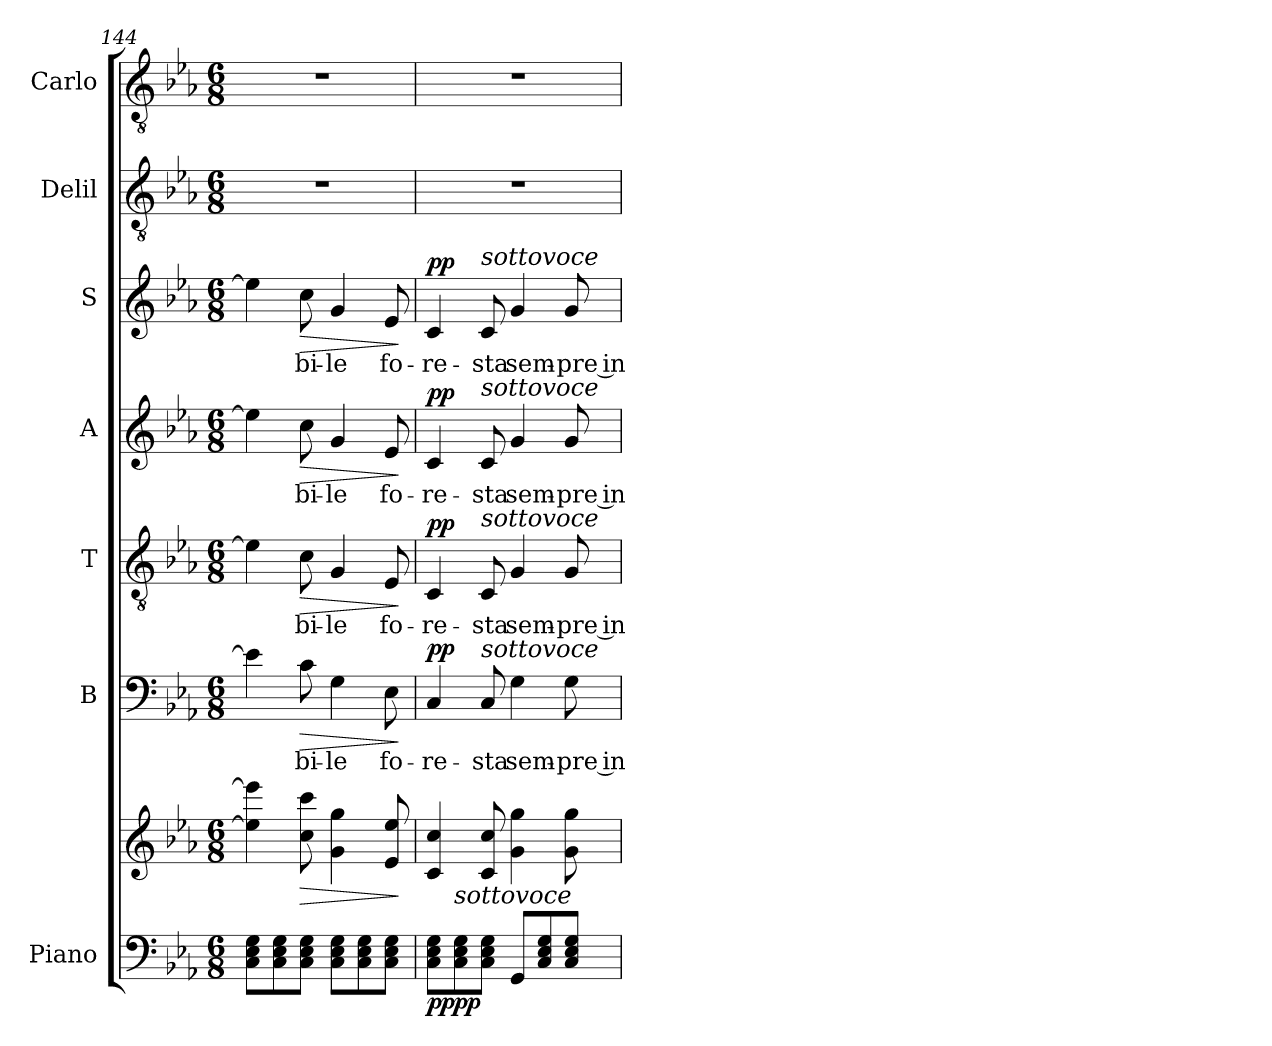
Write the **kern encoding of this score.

**kern	**kern	**dynam	**kern	**text	**dynam	**kern	**text	**dynam	**kern	**text	**dynam	**kern	**text	**dynam	**kern	**kern
*part7	*part7	*part7	*part6	*part6	*part6	*part5	*part5	*part5	*part4	*part4	*part4	*part3	*part3	*part3	*part2	*part1
*staff8	*staff7	*staff7/8	*staff6	*staff6	*staff6	*staff5	*staff5	*staff5	*staff4	*staff4	*staff4	*staff3	*staff3	*staff3	*staff2	*staff1
*I"Piano	*	*	*I"B	*	*	*I"T	*	*	*I"A	*	*	*I"S	*	*	*I"Delil	*I"Carlo
*I'Pno	*	*	*I'B	*	*	*I'T	*	*	*I'A	*	*	*I'S	*	*	*	*
*clefF4	*clefG2	*	*clefF4	*	*	*clefGv2	*	*	*clefG2	*	*	*clefG2	*	*	*clefGv2	*clefGv2
*k[b-e-a-]	*k[b-e-a-]	*	*k[b-e-a-]	*	*	*k[b-e-a-]	*	*	*k[b-e-a-]	*	*	*k[b-e-a-]	*	*	*k[b-e-a-]	*k[b-e-a-]
*M6/8	*M6/8	*	*M6/8	*	*	*M6/8	*	*	*M6/8	*	*	*M6/8	*	*	*M6/8	*M6/8
=144	=144	=144	=144	=144	=144	=144	=144	=144	=144	=144	=144	=144	=144	=144	=144	=144
8C\ 8E-\ 8G\L	4ee-\] 4eee-\]	.	4e-\]	.	.	4e-\]	.	.	4ee-\]	.	.	4ee-\]	.	.	2.r	2.r
8C\ 8E-\ 8G\	.	.	.	.	.	.	.	.	.	.	.	.	.	.	.	.
!	!	!LO:HP:b	!	!	!LO:HP:b	!	!	!LO:HP:b	!	!	!LO:HP:b	!	!	!LO:HP:b	!	!
8C\ 8E-\ 8G\J	8cc\ 8ccc\	>	8c\	-bi-	>	8c\	-bi-	>	8cc\	-bi-	>	8cc\	-bi-	>	.	.
8C\ 8E-\ 8G\L	4g\ 4gg\	.	4G\	-le	.	4G/	-le	.	4g/	-le	.	4g/	-le	.	.	.
8C\ 8E-\ 8G\	.	.	.	.	.	.	.	.	.	.	.	.	.	.	.	.
8C\ 8E-\ 8G\J	8e-/ 8ee-/	.	8E-\	fo-	.	8E-/	fo-	.	8e-/	fo-	.	8e-/	fo-	.	.	.
.	.	]	.	.	]	.	.	]	.	.	]	.	.	]	.	.
!!LO:LB:g=z
=145	=145	=145	=145	=145	=145	=145	=145	=145	=145	=145	=145	=145	=145	=145	=145	=145
!	!	!LO:DY:b=2	!	!	!	!	!	!	!	!	!	!	!	!	!	!
!	!	!LO:DY:n=1:b	!	!	!LO:DY:a	!	!	!LO:DY:a	!	!	!LO:DY:a	!	!	!LO:DY:a	!	!
8C\ 8E-\ 8G\L	4c/ 4cc/	pp pp	4C/	-re-	pp	4C/	-re-	pp	4c/	-re-	pp	4c/	-re-	pp	2.r	2.r
!LO:TX:a:i:t=sottovoce	!	!	!	!	!	!	!	!	!	!	!	!	!	!	!	!
8C\ 8E-\ 8G\	.	.	.	.	.	.	.	.	.	.	.	.	.	.	.	.
!	!	!	!	!	!	!	!	!	!	!	!	!LO:TX:a:i:t=sottovoce	!	!	!	!
!	!	!	!	!	!	!	!	!	!LO:TX:a:i:t=sottovoce	!	!	!	!	!	!	!
!	!	!	!	!	!	!LO:TX:a:i:t=sottovoce	!	!	!	!	!	!	!	!	!	!
!	!	!	!LO:TX:a:i:t=sottovoce	!	!	!	!	!	!	!	!	!	!	!	!	!
8C\ 8E-\ 8G\J	8c/ 8cc/	.	8C/	-sta	.	8C/	-sta	.	8c/	-sta	.	8c/	-sta	.	.	.
8GG/L	4g\ 4gg\	.	4G\	sem-	.	4G/	sem-	.	4g/	sem-	.	4g/	sem-	.	.	.
8C/ 8E-/ 8G/	.	.	.	.	.	.	.	.	.	.	.	.	.	.	.	.
8C/ 8E-/ 8G/J	8g\ 8gg\	.	8G\	-pre in-	.	8G/	-pre in-	.	8g/	-pre in	.	8g/	-pre in	.	.	.
=	=	=	=	=	=	=	=	=	=	=	=	=	=	=	=	=
*-	*-	*-	*-	*-	*-	*-	*-	*-	*-	*-	*-	*-	*-	*-	*-	*-
